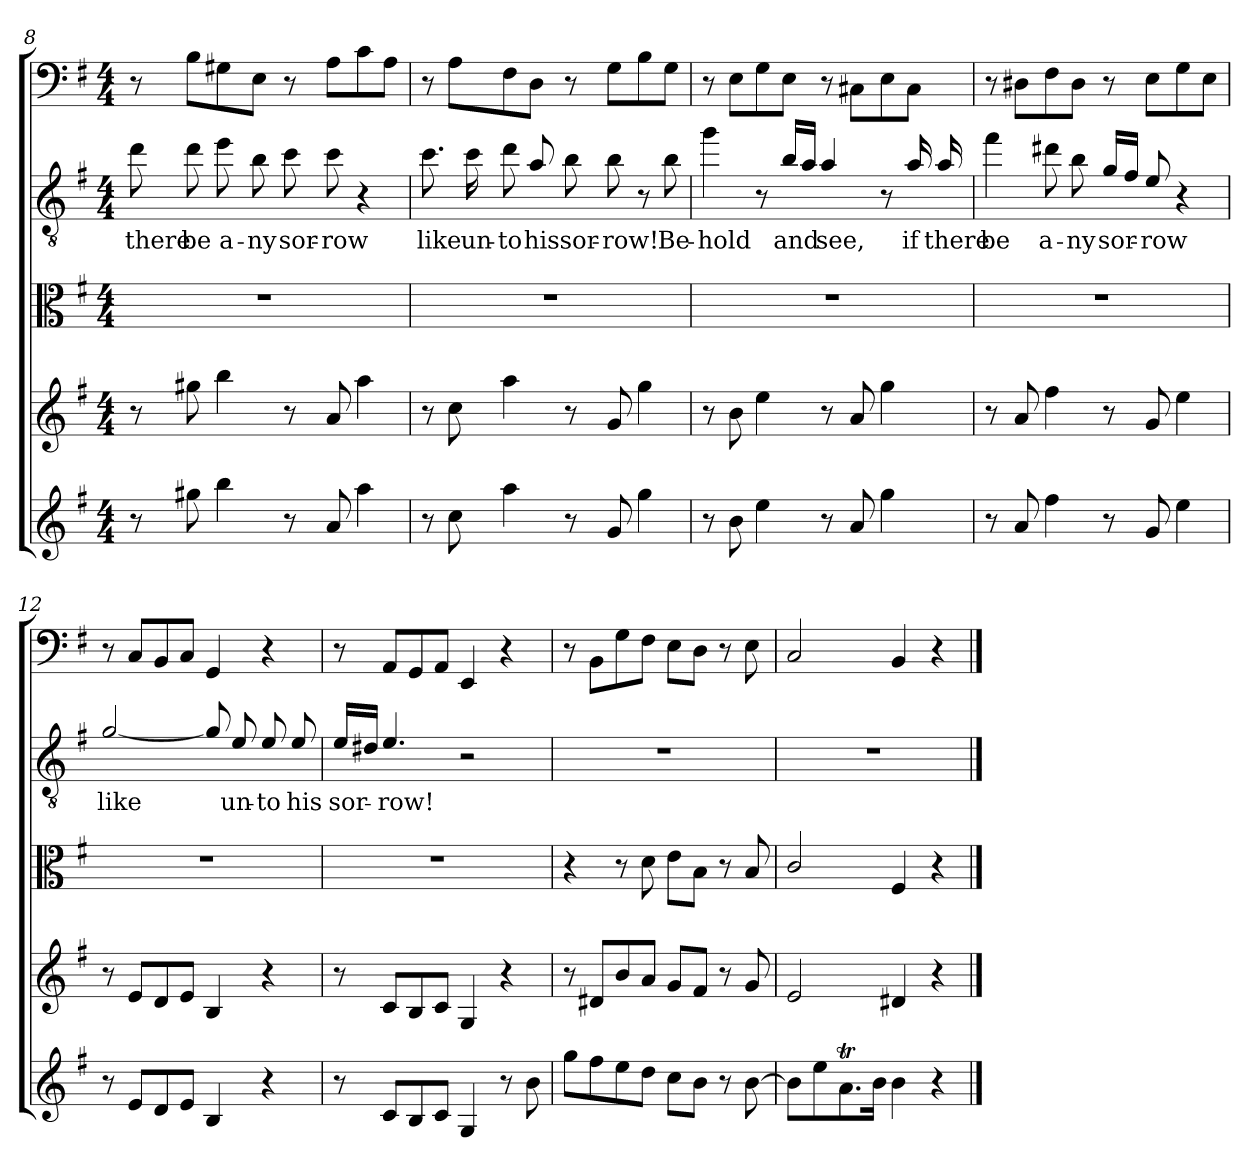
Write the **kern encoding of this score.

**kern	**kern	**kern	**kern	**text	**kern
*part5	*part4	*part3	*part2	*part2	*part1
*staff5	*staff4	*staff3	*staff2	*staff2	*staff1
*clefG2	*clefG2	*clefC3	*clefGv2	*	*clefF4
*k[f#]	*k[f#]	*k[f#]	*k[f#]	*	*k[f#]
*e:	*e:	*e:	*e:	*	*e:
*M4/4	*M4/4	*M4/4	*M4/4	*	*M4/4
=8	=8	=8	=8	=8	=8
8r	8r	1r	8dd\	there	8r
8gg#X\	8gg#X\	.	8dd\	be	8B\L
4bb\	4bb\	.	8ee\	a-	8G#X\
.	.	.	8b\	-ny	8E\J
8r	8r	.	8cc\	sor-	8r
8a/	8a/	.	8cc\	-row	8A\L
4aa\	4aa\	.	4r	.	8c\
.	.	.	.	.	8A\J
=9	=9	=9	=9	=9	=9
8r	8r	1r	8.cc\	like	8r
8cc\	8cc\	.	.	.	8A\L
.	.	.	16cc\	un-	.
4aa\	4aa\	.	8dd\	-to	8F#\
.	.	.	8a/	his	8D\J
8r	8r	.	8b\	sor-	8r
8g/	8g/	.	8b\	-row!	8G\L
4gg\	4gg\	.	8r	.	8B\
.	.	.	8b\	Be-	8G\J
=10	=10	=10	=10	=10	=10
8r	8r	1r	4gg\	-hold	8r
8b\	8b\	.	.	.	8E\L
4ee\	4ee\	.	8r	.	8G\
.	.	.	16b/LL	and	8E\J
.	.	.	16a/JJ	.	.
8r	8r	.	4a/	see,	8r
8a/	8a/	.	.	.	8C#X\L
4gg\	4gg\	.	8r	.	8E\
.	.	.	16a/	if	8C#\J
.	.	.	16a/	there	.
=11	=11	=11	=11	=11	=11
8r	8r	1r	4ff#\	be	8r
8a/	8a/	.	.	.	8D#X\L
4ff#\	4ff#\	.	8dd#X\	a-	8F#\
.	.	.	8b\	-ny	8D#\J
8r	8r	.	16g/LL	sor-	8r
.	.	.	16f#/JJ	.	.
8g/	8g/	.	8e/	-row	8E\L
4ee\	4ee\	.	4r	.	8G\
.	.	.	.	.	8E\J
=12	=12	=12	=12	=12	=12
8r	8r	1r	[2g/	like	8r
8e/L	8e/L	.	.	.	8C/L
8d/	8d/	.	.	.	8BB/
8e/J	8e/J	.	.	.	8C/J
4B/	4B/	.	8g/]	.	4GG/
.	.	.	8e/	un-	.
4r	4r	.	8e/	-to	4r
.	.	.	8e/	his	.
=13	=13	=13	=13	=13	=13
8r	8r	1r	16e/LL	sor-	8r
.	.	.	16d#X/JJ	.	.
8c/L	8c/L	.	4.e/	-row!	8AA/L
8B/	8B/	.	.	.	8GG/
8c/J	8c/J	.	.	.	8AA/J
4G/	4G/	.	2r	.	4EE/
8r	4r	.	.	.	4r
8b\	.	.	.	.	.
=14	=14	=14	=14	=14	=14
8gg\L	8r	4r	1r	.	8r
8ff#\	8d#X/L	.	.	.	8BB\L
8ee\	8b/	8r	.	.	8G\
8dd\J	8a/J	8d\	.	.	8F#\J
8cc\L	8g/L	8e\L	.	.	8E\L
8b\J	8f#/J	8B\J	.	.	8D\J
8r	8r	8r	.	.	8r
[8b\	8g/	8B/	.	.	8E\
=15	=15	=15	=15	=15	=15
8b\L]	2e/	2c/	1r	.	2C/
8ee\	.	.	.	.	.
8.aT\	.	.	.	.	.
16b\Jk	.	.	.	.	.
4b\	4d#X/	4F#/	.	.	4BB/
4r	4r	4r	.	.	4r
==	==	==	==	==	==
*-	*-	*-	*-	*-	*-
